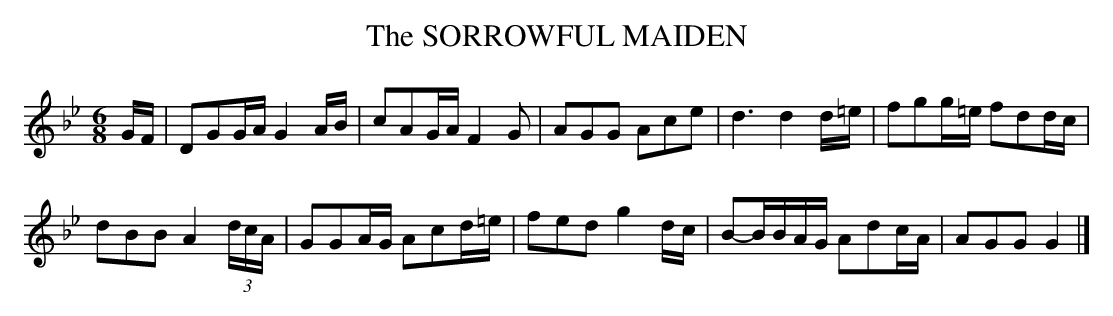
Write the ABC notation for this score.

X:1
T:SORROWFUL MAIDEN, The
Y:"moderate"
M:6/8
L:1/8
K:Gm
G/F/|DGG/A/ G2A/B/|cAG/A/ F2G|AGG Ace|d3 d2d/=e/|fgg/=e/ fdd/c/|
dBB A2 (3d/c/A/|GGA/G/ Acd/=e/|fed g2d/c/|B-B/B/A/G/ Adc/A/|AGG G2|]
